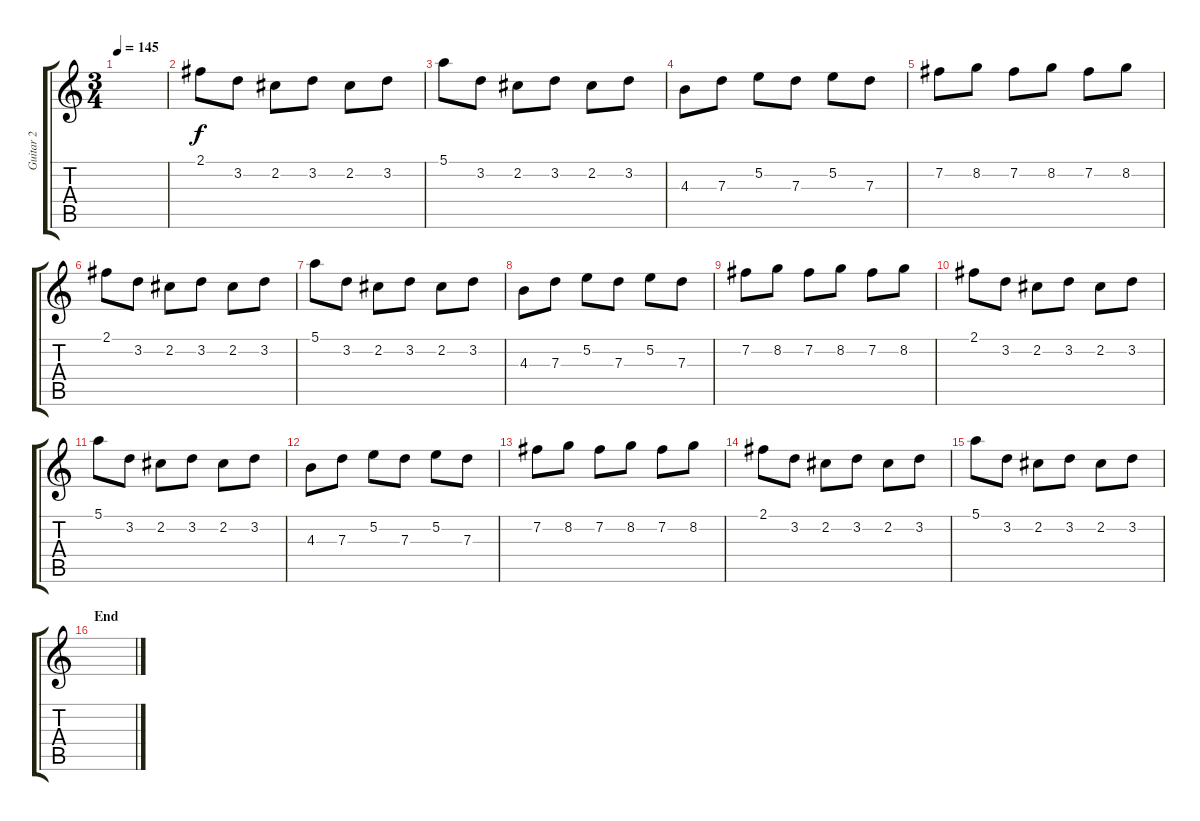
\track ("Guitar 2" "Guitar 2") {instrument overdrivenguitar}
\staff {score tabs}
\tuning (E4 B3 G3 D3 A2 E2) {hide}
\ts (3 4)
\tempo 145
\clef g2
\ks c
|
2.1.8 3.2.8 2.2.8 3.2.8 2.2.8 3.2.8 |
5.1.8 3.2.8 2.2.8 3.2.8 2.2.8 3.2.8 |
4.3.8 7.3.8 5.2.8 7.3.8 5.2.8 7.3.8 |
7.2.8 8.2.8 7.2.8 8.2.8 7.2.8 8.2.8 |
2.1.8 3.2.8 2.2.8 3.2.8 2.2.8 3.2.8 |
5.1.8 3.2.8 2.2.8 3.2.8 2.2.8 3.2.8 |
4.3.8 7.3.8 5.2.8 7.3.8 5.2.8 7.3.8 |
7.2.8 8.2.8 7.2.8 8.2.8 7.2.8 8.2.8 |
2.1.8 3.2.8 2.2.8 3.2.8 2.2.8 3.2.8 |
5.1.8 3.2.8 2.2.8 3.2.8 2.2.8 3.2.8 |
4.3.8 7.3.8 5.2.8 7.3.8 5.2.8 7.3.8 |
7.2.8 8.2.8 7.2.8 8.2.8 7.2.8 8.2.8 |
2.1.8 3.2.8 2.2.8 3.2.8 2.2.8 3.2.8 |
5.1.8 3.2.8 2.2.8 3.2.8 2.2.8 3.2.8 |
\section ("" "End")
